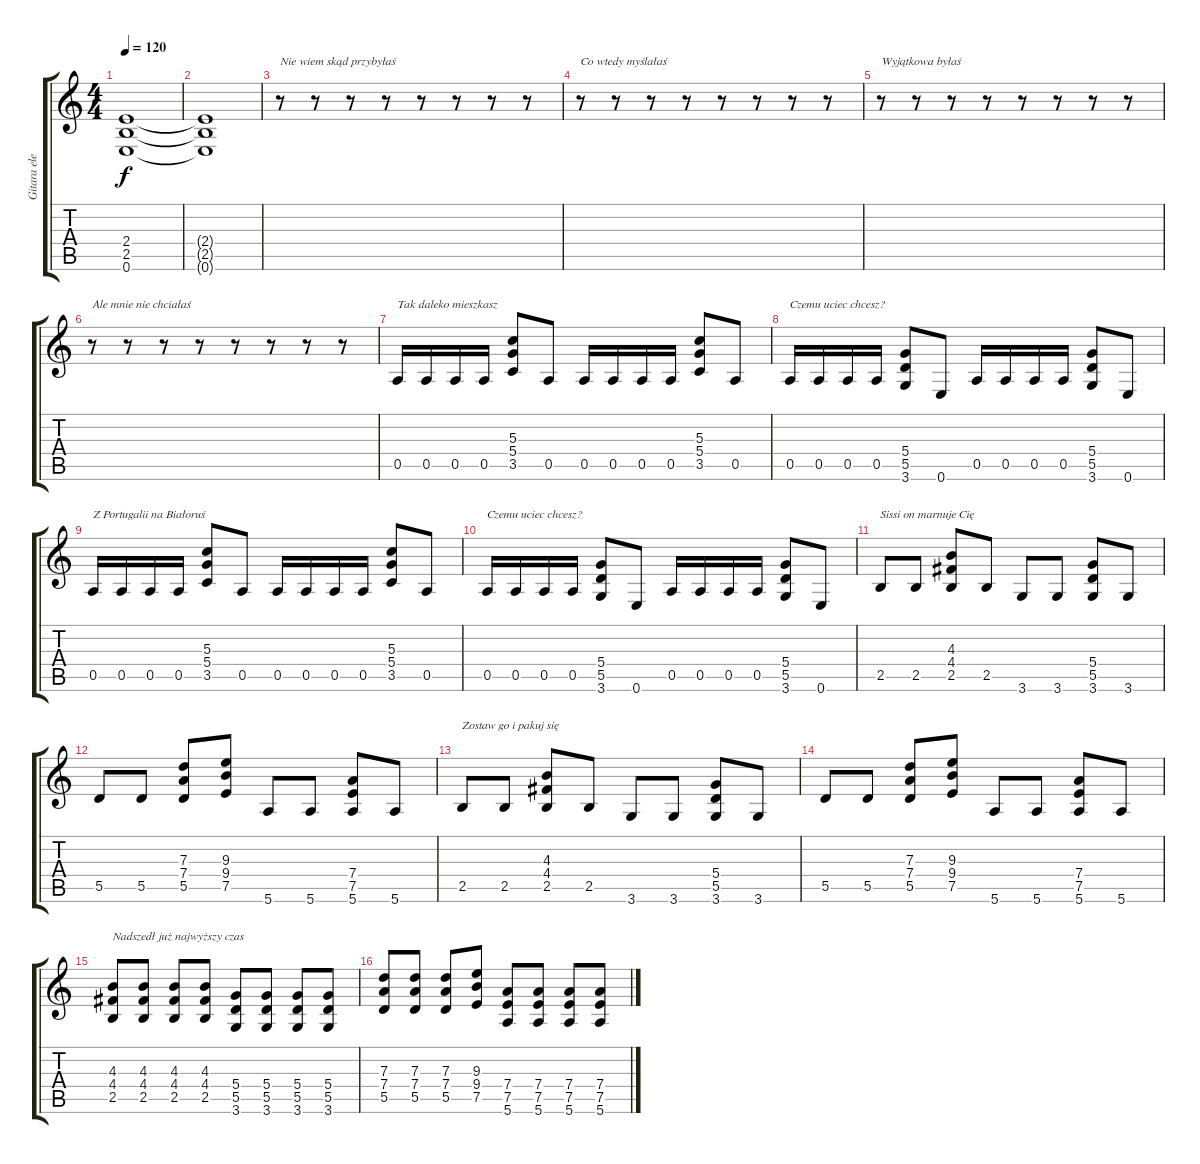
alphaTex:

\track ("Gitara elektryczna" "Gitara ele") {instrument distortionguitar}
\staff {score tabs}
\tuning (E4 B3 G3 D3 A2 E2) {hide}
\ts (4 4)
\tempo 120
\clef g2
\ks c
(2.4 2.5 0.6).1{dy f} |
(2.4{t} 2.5{t} 0.6{t}).1 |
r.8{txt "Nie wiem skąd przybyłaś"} r.8 r.8 r.8 r.8 r.8 r.8 r.8 |
r.8{txt "Co wtedy myślałaś"} r.8 r.8 r.8 r.8 r.8 r.8 r.8 |
r.8{txt "Wyjątkowa byłaś"} r.8 r.8 r.8 r.8 r.8 r.8 r.8 |
r.8{txt "Ale mnie nie chciałaś"} r.8 r.8 r.8 r.8 r.8 r.8 r.8 |
0.5.16{txt "Tak daleko mieszkasz"} 0.5.16 0.5.16 0.5.16 (5.3 5.4 3.5).8 0.5.8 0.5.16 0.5.16 0.5.16 0.5.16 (5.3 5.4 3.5).8 0.5.8 |
0.5.16{txt "Czemu uciec chcesz?"} 0.5.16 0.5.16 0.5.16 (5.4 5.5 3.6).8 0.6.8 0.5.16 0.5.16 0.5.16 0.5.16 (5.4 5.5 3.6).8 0.6.8 |
0.5.16{txt "Z Portugalii na Białoruś"} 0.5.16 0.5.16 0.5.16 (5.3 5.4 3.5).8 0.5.8 0.5.16 0.5.16 0.5.16 0.5.16 (5.3 5.4 3.5).8 0.5.8 |
0.5.16{txt "Czemu uciec chcesz?"} 0.5.16 0.5.16 0.5.16 (5.4 5.5 3.6).8 0.6.8 0.5.16 0.5.16 0.5.16 0.5.16 (5.4 5.5 3.6).8 0.6.8 |
2.5.8{txt "Sissi on marnuje Cię"} 2.5.8 (4.3 4.4 2.5).8 2.5.8 3.6.8 3.6.8 (5.4 5.5 3.6).8 3.6.8 |
5.5.8 5.5.8 (7.3 7.4 5.5).8 (9.3 9.4 7.5).8 5.6.8 5.6.8 (7.4 7.5 5.6).8 5.6.8 |
2.5.8{txt "Zostaw go i pakuj się"} 2.5.8 (4.3 4.4 2.5).8 2.5.8 3.6.8 3.6.8 (5.4 5.5 3.6).8 3.6.8 |
5.5.8 5.5.8 (7.3 7.4 5.5).8 (9.3 9.4 7.5).8 5.6.8 5.6.8 (7.4 7.5 5.6).8 5.6.8 |
(4.3 4.4 2.5).8{txt "Nadszedł już najwyższy czas"} (4.3 4.4 2.5).8 (4.3 4.4 2.5).8 (4.3 4.4 2.5).8 (5.4 5.5 3.6).8 (5.4 5.5 3.6).8 (5.4 5.5 3.6).8 (5.4 5.5 3.6).8 |
(7.3 7.4 5.5).8 (7.3 7.4 5.5).8 (7.3 7.4 5.5).8 (9.3 9.4 7.5).8 (7.4 7.5 5.6).8 (7.4 7.5 5.6).8 (7.4 7.5 5.6).8 (7.4 7.5 5.6).8
